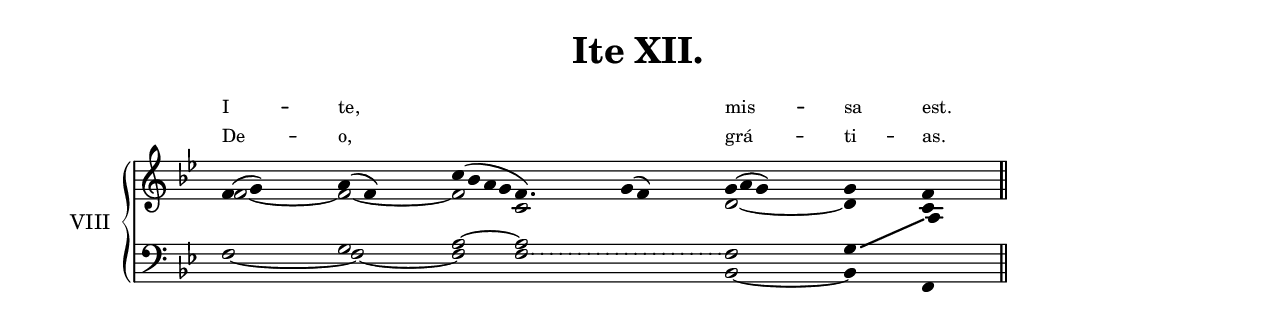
\version "2.18"
\include "gregorian.ly"
\include "noh2.ily"

%Page reference: page v.72
%(volume.page)

global = {
 \key f \mixolydian
 \cadenzaOn 
 \override Glissando #'thickness = #2.0
}

\header {
  title = \markup \center-column {"Ite XII." \vspace #1 }
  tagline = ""
  composer = ""
}

\paper {
 #(include-special-characters)
  oddHeaderMarkup = \markup \fill-line {
    \line {}
    \center-column {
      \on-the-fly #first-page     " "
      \on-the-fly #not-first-page ""
    }
    \line { \on-the-fly #print-page-number-check-first \fromproperty #'page:page-number-string }
  }
  evenHeaderMarkup = \markup \fill-line {
    \line { \on-the-fly #print-page-number-check-first \fromproperty #'page:page-number-string }
    \center-column { "" }
    \line {}
  }
}

chantTextA = \lyricmode {
I -- te, _ _ mis -- sa est. }
chantTextB = \lyricmode {
De -- o, _ _ grá -- ti -- as. }

chantMusic = {
\tieDown   f'4 ( g'4) a'4 ( f'4) c''4 ( bes'4 a'4 g'4 f'4.) g'4 ( f'4) g'4 ( a'4 g'4) g'4 f'4 \finalis

}

altoMusic = {
f'2 ~ f'2 ~ f'2*4/2 c'2*7/4 d'2*3/2 ~ d'4 c'4 \finalis
}

tenorMusic = {
r2 g2 a2*4/2 ~ a2*7/4 f2*3/2 g4 -\tweak Glissando.Y-offset #-0.8 \glissando \change Staff = "up" a4 \finalis
}

bassMusic = {
f2 ~ f2 ~ f2*4/2 f2*7/4 bes,2*3/2 ~ bes,4 f,4 \finalis
}

voiceLines = {
\voiceLineStyle


s2*8/2
\allowVoiceLineBreak
\voiceLine "down" "down" f2*7/4 f2*1/2


}

\score{
  <<
    \new Lyrics = "chanta"
    \new Lyrics = "chantb"
    \new GrandStaff <<
      \set GrandStaff.autoBeaming = ##f
      \set GrandStaff.instrumentName = \markup \center-column {
        "VIII"
      }
      \new Staff = up <<
        \new Voice = "chant" {
          \voiceOne \global \chantMusic
        }
        \new Voice {
          \voiceTwo \global \altoMusic
        }
      >>

      \new Staff = down <<
        \clef bass
        \new Voice {
          \voiceOne \global \tenorMusic
        }
        \new Voice {
          \voiceTwo \global \bassMusic
        }
	\new Voice {
        \voiceThree \global \voiceLines
        }
      >>
    >>
    \context Lyrics = "chanta" {
      \lyricsto chant {
      \chantTextA
    }
    }
    \context Lyrics = "chantb" {
      \lyricsto chant {
      \chantTextB
    }
    }
  >>
  \layout{
  }
  
}
